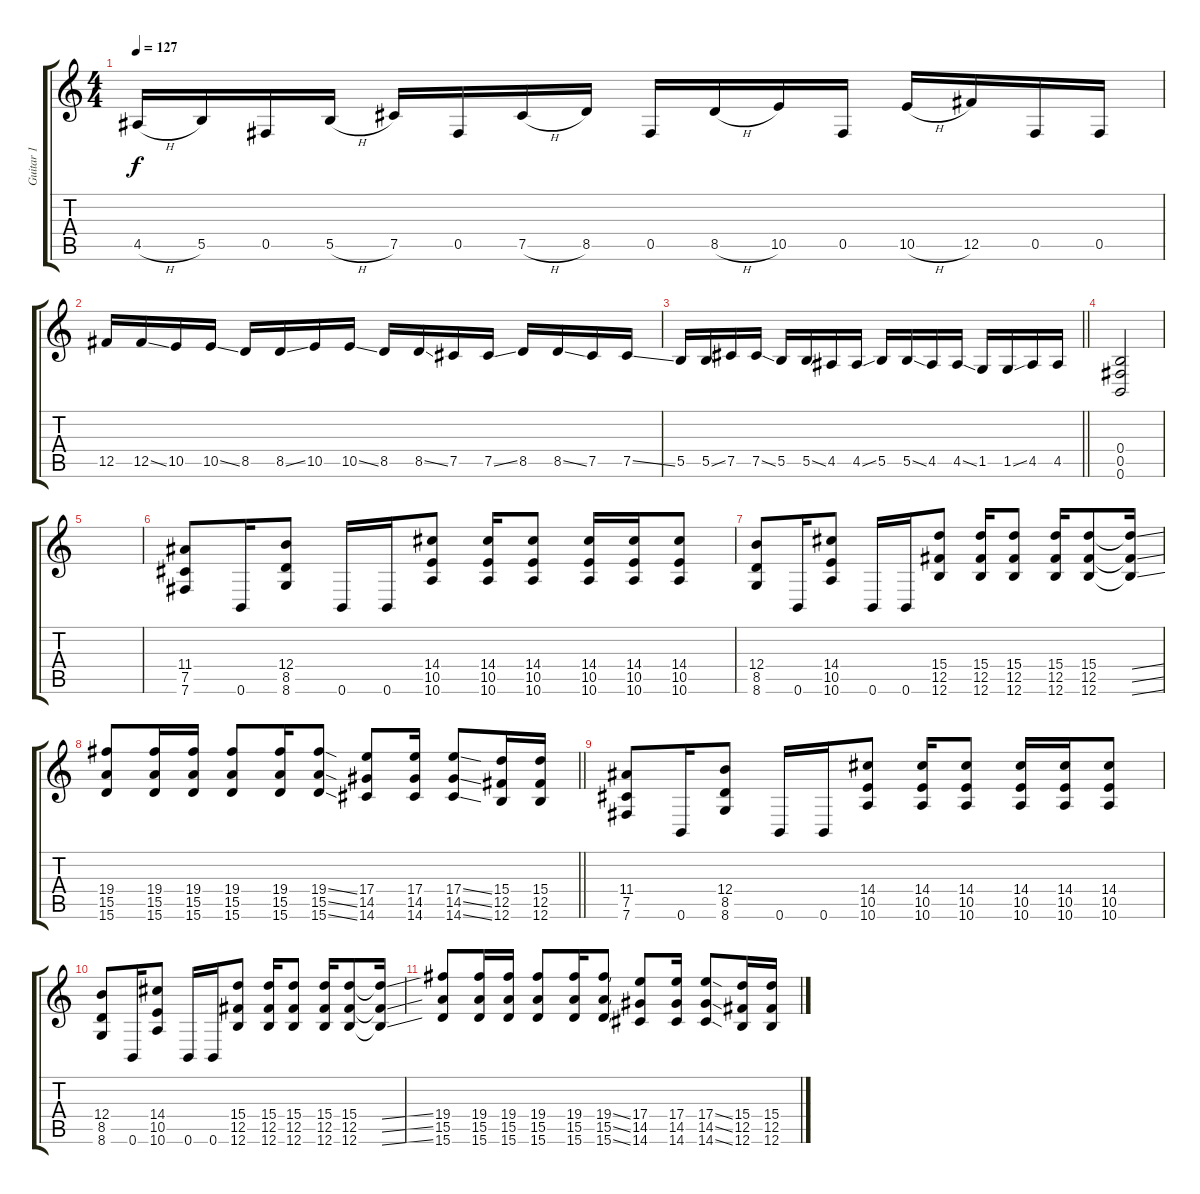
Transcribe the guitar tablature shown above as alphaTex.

\track ("Guitar 1" "Guitar 1") {instrument distortionguitar}
\staff {score tabs}
\tuning (Db4 Ab3 E3 B2 Gb2 B1) {hide}
\ts (4 4)
\tempo 127
\clef g2
\ks c
4.5{h}.16{dy f} 5.5.16 0.5.16 5.5{h}.16 7.5.16 0.5.16 7.5{h}.16 8.5.16 0.5.16 8.5{h}.16 10.5.16 0.5.16 10.5{h}.16 12.5.16 0.5.16 0.5.16 |
12.5.16 12.5{ss}.16 10.5.16 10.5{ss}.16 8.5.16 8.5{ss}.16 10.5.16 10.5{ss}.16 8.5.16 8.5{ss}.16 7.5.16 7.5{ss}.16 8.5.16 8.5{ss}.16 7.5.16 7.5{ss}.16 |
\barLineRight lightlight
5.5.16 5.5{ss}.16 7.5.16 7.5{ss}.16 5.5.16 5.5{ss}.16 4.5.16 4.5{ss}.16 5.5.16 5.5{ss}.16 4.5.16 4.5{ss}.16 1.5.16 1.5{ss}.16 4.5.16 4.5.16 |
(0.4 0.5 0.6).2 |
|
(11.4 7.5 7.6).8 0.6.16 (12.4 8.5 8.6).8 0.6.16 0.6.16 (14.4 10.5 10.6).8 (14.4 10.5 10.6).16 (14.4 10.5 10.6).8 (14.4 10.5 10.6).16 (14.4 10.5 10.6).16 (14.4 10.5 10.6).8 |
(12.4 8.5 8.6).8 0.6.16 (14.4 10.5 10.6).8 0.6.16 0.6.16 (15.4 12.5 12.6).8 (15.4 12.5 12.6).16 (15.4 12.5 12.6).8 (15.4 12.5 12.6).16 (15.4 12.5 12.6).8 (15.4{ss t} 12.5{ss t} 12.6{ss t}).16 |
\barLineRight lightlight
(19.4 15.5 15.6).8 (19.4 15.5 15.6).16 (19.4 15.5 15.6).16 (19.4 15.5 15.6).8 (19.4 15.5 15.6).16 (19.4{ss} 15.5{ss} 15.6{ss}).8 (17.4 14.5 14.6).8 (17.4 14.5 14.6).16 (17.4{ss} 14.5{ss} 14.6{ss}).8 (15.4 12.5 12.6).16 (15.4 12.5 12.6).16 |
(11.4 7.5 7.6).8 0.6.16 (12.4 8.5 8.6).8 0.6.16 0.6.16 (14.4 10.5 10.6).8 (14.4 10.5 10.6).16 (14.4 10.5 10.6).8 (14.4 10.5 10.6).16 (14.4 10.5 10.6).16 (14.4 10.5 10.6).8 |
(12.4 8.5 8.6).8 0.6.16 (14.4 10.5 10.6).8 0.6.16 0.6.16 (15.4 12.5 12.6).8 (15.4 12.5 12.6).16 (15.4 12.5 12.6).8 (15.4 12.5 12.6).16 (15.4 12.5 12.6).8 (15.4{ss t} 12.5{ss t} 12.6{ss t}).16 |
(19.4 15.5 15.6).8 (19.4 15.5 15.6).16 (19.4 15.5 15.6).16 (19.4 15.5 15.6).8 (19.4 15.5 15.6).16 (19.4{ss} 15.5{ss} 15.6{ss}).8 (17.4 14.5 14.6).8 (17.4 14.5 14.6).16 (17.4{ss} 14.5{ss} 14.6{ss}).8 (15.4 12.5 12.6).16 (15.4 12.5 12.6).16
